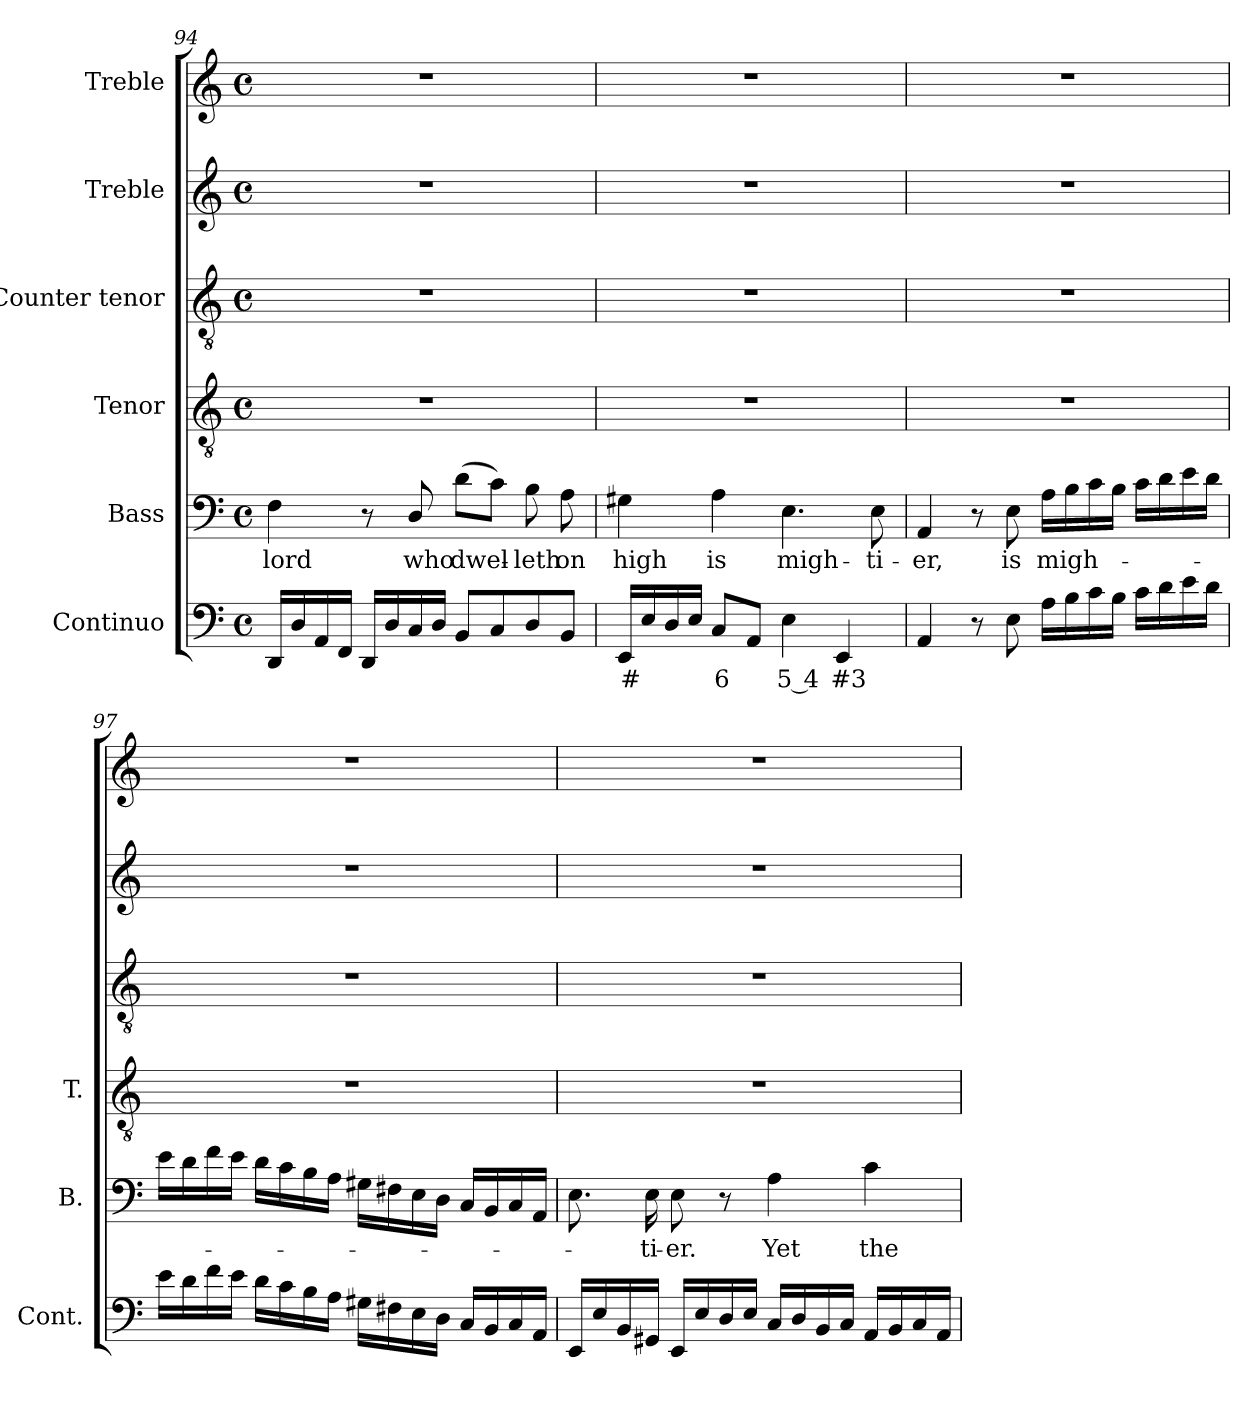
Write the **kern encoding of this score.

**kern	**text	**kern	**text	**kern	**kern	**kern	**kern
*part6	*part6	*part5	*part5	*part4	*part3	*part2	*part1
*staff6	*staff6	*staff5	*staff5	*staff4	*staff3	*staff2	*staff1
*I"Continuo	*	*I"Bass	*	*I"Tenor	*I"Counter tenor	*I"Treble	*I"Treble
*I'Cont.	*	*I'B.	*	*I'T.	*	*	*
*clefF4	*	*clefF4	*	*clefGv2	*clefGv2	*clefG2	*clefG2
*	*	*	*	*ITrd7c12	*ITrd7c12	*	*
*k[]	*	*k[]	*	*k[]	*k[]	*k[]	*k[]
*C:	*	*C:	*	*C:	*C:	*C:	*C:
*M4/4	*	*M4/4	*	*M4/4	*M4/4	*M4/4	*M4/4
*met(c)	*	*met(c)	*	*met(c)	*met(c)	*met(c)	*met(c)
=94	=94	=94	=94	=94	=94	=94	=94
!	!	!	!LO:LY:b:color=#000000	!	!	!	!
16DDi/LL	.	4Fi\	lord	1r	1r	1r	1r
16Di/	.	.	.	.	.	.	.
16AAi/	.	.	.	.	.	.	.
16FFi/JJ	.	.	.	.	.	.	.
16DDi/LL	.	8r	.	.	.	.	.
16Di/	.	.	.	.	.	.	.
!	!	!	!LO:LY:b:color=#000000	!	!	!	!
16Ci/	.	8Di/	who	.	.	.	.
16Di/JJ	.	.	.	.	.	.	.
!	!	!	!LO:LY:b:color=#000000	!	!	!	!
8BBi/L	.	(8di\L	dwel-	.	.	.	.
8Ci/	.	8ci\J)	.	.	.	.	.
!	!	!	!LO:LY:b:color=#000000	!	!	!	!
8Di/	.	8Bi\	-leth	.	.	.	.
!	!	!	!LO:LY:b:color=#000000	!	!	!	!
8BBi/J	.	8Ai\	on	.	.	.	.
=95	=95	=95	=95	=95	=95	=95	=95
!	!LO:LY:b:color=#000000	!	!	!	!	!	!
!	!	!	!LO:LY:b:color=#000000	!	!	!	!
16EEi/LL	#	4G#Xi\	high	1r	1r	1r	1r
16Ei/	.	.	.	.	.	.	.
16Di/	.	.	.	.	.	.	.
16Ei/JJ	.	.	.	.	.	.	.
!	!LO:LY:b:color=#000000	!	!	!	!	!	!
!	!	!	!LO:LY:b:color=#000000	!	!	!	!
8Ci/L	6	4Ai\	is	.	.	.	.
8AAi/J	.	.	.	.	.	.	.
!	!LO:LY:b:color=#000000	!	!	!	!	!	!
!	!	!	!LO:LY:b:color=#000000	!	!	!	!
4Ei\	5 4	4.Ei\	migh-	.	.	.	.
!	!LO:LY:b:color=#000000	!	!	!	!	!	!
4EEi/	- #3	.	.	.	.	.	.
!	!	!	!LO:LY:b:color=#000000	!	!	!	!
.	.	8Ei\	-ti-	.	.	.	.
=96	=96	=96	=96	=96	=96	=96	=96
!	!	!	!LO:LY:b:color=#000000	!	!	!	!
4AAi/	.	4AAi/	-er,	1r	1r	1r	1r
8r	.	8r	.	.	.	.	.
!	!	!	!LO:LY:b:color=#000000	!	!	!	!
8Ei\	.	8Ei\	is	.	.	.	.
!	!	!	!LO:LY:b:color=#000000	!	!	!	!
16Ai\LL	.	16Ai\LL	migh-	.	.	.	.
16Bi\	.	16Bi\	.	.	.	.	.
16ci\	.	16ci\	.	.	.	.	.
16Bi\JJ	.	16Bi\JJ	.	.	.	.	.
16ci\LL	.	16ci\LL	.	.	.	.	.
16di\	.	16di\	.	.	.	.	.
16ei\	.	16ei\	.	.	.	.	.
16di\JJ	.	16di\JJ	.	.	.	.	.
!!LO:LB:g=z
=97	=97	=97	=97	=97	=97	=97	=97
16ei\LL	.	16ei\LL	.	1r	1r	1r	1r
16di\	.	16di\	.	.	.	.	.
16fi\	.	16fi\	.	.	.	.	.
16ei\JJ	.	16ei\JJ	.	.	.	.	.
16di\LL	.	16di\LL	.	.	.	.	.
16ci\	.	16ci\	.	.	.	.	.
16Bi\	.	16Bi\	.	.	.	.	.
16Ai\JJ	.	16Ai\JJ	.	.	.	.	.
16G#Xi\LL	.	16G#Xi\LL	.	.	.	.	.
16F#Xi\	.	16F#Xi\	.	.	.	.	.
16Ei\	.	16Ei\	.	.	.	.	.
16Di\JJ	.	16Di\JJ	.	.	.	.	.
16Ci/LL	.	16Ci/LL	.	.	.	.	.
16BBi/	.	16BBi/	.	.	.	.	.
16Ci/	.	16Ci/	.	.	.	.	.
16AAi/JJ	.	16AAi/JJ	.	.	.	.	.
=98	=98	=98	=98	=98	=98	=98	=98
16EEi/LL	.	8.Ei\	.	1r	1r	1r	1r
16Ei/	.	.	.	.	.	.	.
16BBi/	.	.	.	.	.	.	.
!	!	!	!LO:LY:b:color=#000000	!	!	!	!
16GG#Xi/JJ	.	16Ei\	-ti-	.	.	.	.
!	!	!	!LO:LY:b:color=#000000	!	!	!	!
16EEi/LL	.	8Ei\	-er.	.	.	.	.
16Ei/	.	.	.	.	.	.	.
16Di/	.	8r	.	.	.	.	.
16Ei/JJ	.	.	.	.	.	.	.
!	!	!	!LO:LY:b:color=#000000	!	!	!	!
16Ci/LL	.	4Ai\	Yet	.	.	.	.
16Di/	.	.	.	.	.	.	.
16BBi/	.	.	.	.	.	.	.
16Ci/JJ	.	.	.	.	.	.	.
!	!	!	!LO:LY:b:color=#000000	!	!	!	!
16AAi/LL	.	4ci\	the	.	.	.	.
16BBi/	.	.	.	.	.	.	.
16Ci/	.	.	.	.	.	.	.
16AAi/JJ	.	.	.	.	.	.	.
=	=	=	=	=	=	=	=
*-	*-	*-	*-	*-	*-	*-	*-
